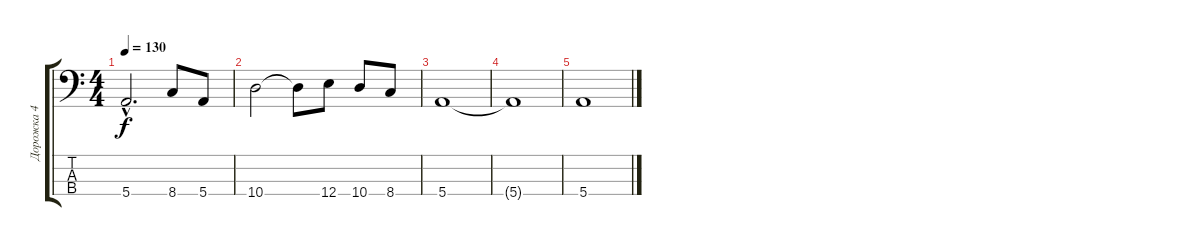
\track ("Дорожка 4" "Дорожка 4") {instrument electricbassfinger}
\staff {score tabs}
\tuning (G2 D2 A1 E1) {hide}
\ts (4 4)
\tempo 130
\clef f4
\ks c
5.4{hac}.2{d dy f} 8.4.8 5.4.8 |
10.4.2 10.4{t}.8 12.4.8 10.4.8 8.4.8 |
5.4.1 |
5.4{t}.1 |
5.4.1
